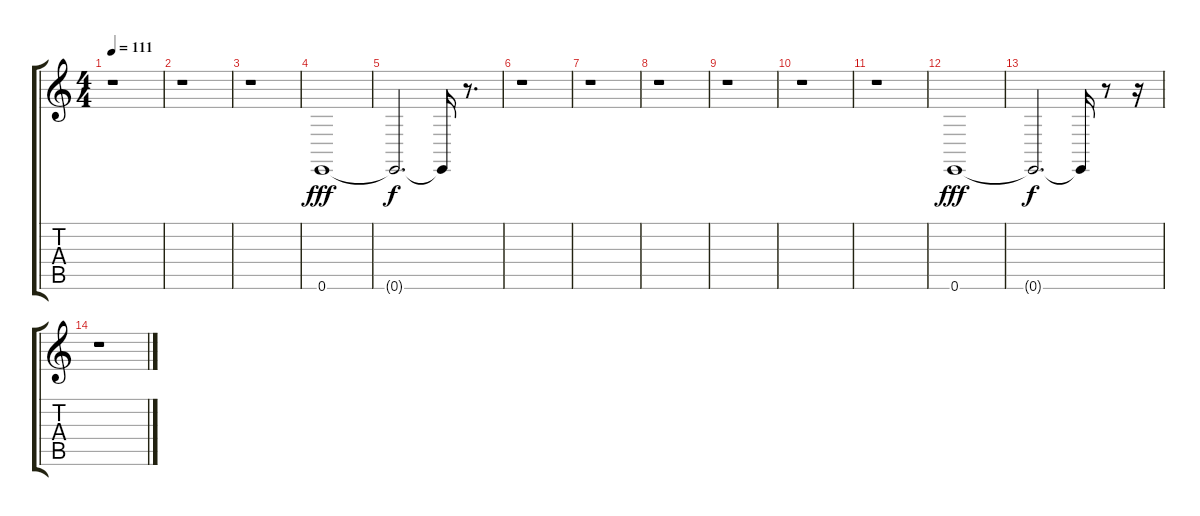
\track "" {instrument synthstrings1}
\staff {score tabs}
\tuning (E4 B3 G3 D3 A2 E2) {hide}
\ts (4 4)
\tempo 111
\clef g2
\ks c
r.1{dy f} |
r.1 |
r.1 |
0.6.1{dy fff} |
0.6{t}.2{d dy f} 0.6{t}.16 r.8{d} |
r.1 |
r.1 |
r.1 |
r.1 |
r.1 |
r.1 |
0.6.1{dy fff} |
0.6{t}.2{d dy f} 0.6{t}.16 r.8 r.16 |
r.1
